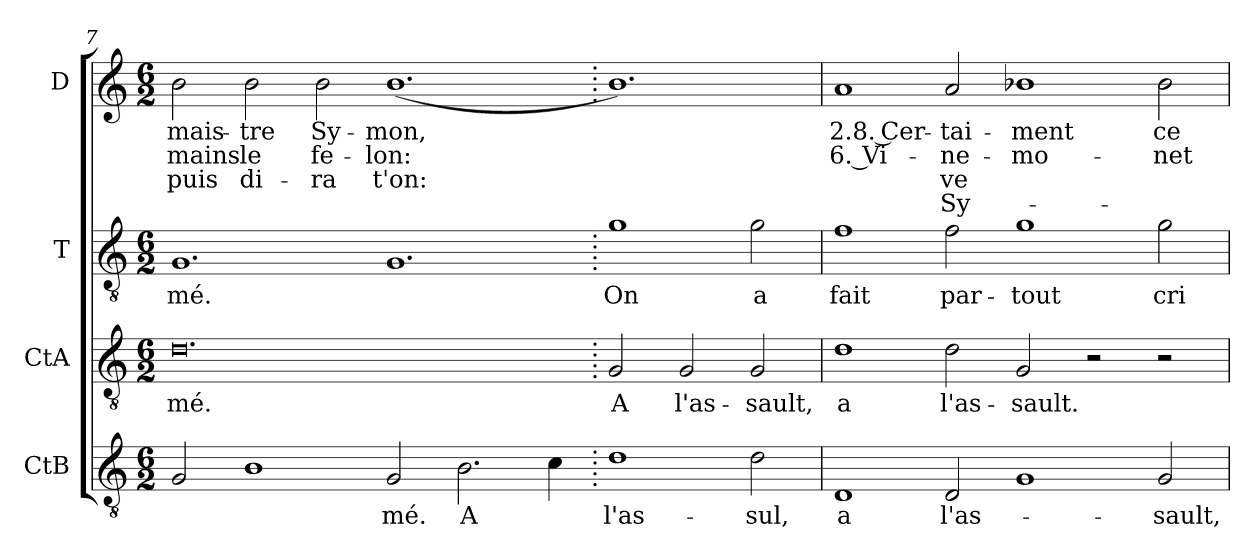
**kern	**text	**kern	**text	**kern	**text	**kern	**text	**text	**text	**text
*part4	*part4	*part3	*part3	*part2	*part2	*part1	*part1	*part1	*part1	*part1
*staff4	*staff4	*staff3	*staff3	*staff2	*staff2	*staff1	*staff1	*staff1	*staff1	*staff1
*I"CtB	*	*I"CtA	*	*I"T	*	*I"D	*	*	*	*
*clefGv2	*	*clefGv2	*	*clefGv2	*	*clefG2	*	*	*	*
*ITrd7c12	*	*ITrd7c12	*	*ITrd7c12	*	*	*	*	*	*
*k[]	*	*k[]	*	*k[]	*	*k[]	*	*	*	*
*C:	*	*C:	*	*C:	*	*C:	*	*	*	*
*M6/2	*	*M6/2	*	*M6/2	*	*M6/2	*	*	*	*
=7	=7	=7	=7	=7	=7	=7	=7	=7	=7	=7
!	!	!	!LO:LY:b:color=#000000	!	!	!	!	!	!	!
!	!	!	!	!	!LO:LY:b:color=#000000	!	!	!	!	!
!	!	!	!	!	!	!	!LO:LY:b:color=#000000	!LO:LY:b:color=#000000	!LO:LY:b:color=#000000	!
2GGi/	.	0.Di\	-mé.	1.GGi/	-mé.	2bi\	mais-	mains	puis	.
!	!	!	!	!	!	!	!LO:LY:b:color=#000000	!LO:LY:b:color=#000000	!LO:LY:b:color=#000000	!
1BBi/	.	.	.	.	.	2bi\	-tre	le	di-	.
!	!	!	!	!	!	!	!LO:LY:b:color=#000000	!LO:LY:b:color=#000000	!LO:LY:b:color=#000000	!
.	.	.	.	.	.	2bi\	Sy-	fe-	-ra	.
!	!LO:LY:b:color=#000000	!	!	!	!	!	!	!	!	!
!	!	!	!	!	!	!	!LO:LY:b:color=#000000	!LO:LY:b:color=#000000	!LO:LY:b:color=#000000	!
2GGi/	-mé.	.	.	1.GGi/	.	(1.bi/	-mon,	-lon:	t'on:	.
!	!LO:LY:b:color=#000000	!	!	!	!	!	!	!	!	!
2.BBi\	A	.	.	.	.	.	.	.	.	.
4Ci\	.	.	.	.	.	.	.	.	.	.
=8.	=8.	=8.	=8.	=8.	=8.	=8.	=8.	=8.	=8.	=8.
!	!LO:LY:b:color=#000000	!	!	!	!	!	!	!	!	!
!	!	!	!LO:LY:b:color=#000000	!	!	!	!	!	!	!
!	!	!	!	!	!LO:LY:b:color=#000000	!	!	!	!	!
1Di\	l'as-	2GGi/	A	1Gi\	On	1.bi/)	.	.	.	.
!	!	!	!LO:LY:b:color=#000000	!	!	!	!	!	!	!
.	.	2GGi/	l'as-	.	.	.	.	.	.	.
!	!LO:LY:b:color=#000000	!	!	!	!	!	!	!	!	!
!	!	!	!LO:LY:b:color=#000000	!	!	!	!	!	!	!
!	!	!	!	!	!LO:LY:b:color=#000000	!	!	!	!	!
2Di\	-sul,	2GGi/	-sault,	2Gi\	a	.	.	.	.	.
=9	=9	=9	=9	=9	=9	=9	=9	=9	=9	=9
!	!LO:LY:b:color=#000000	!	!	!	!	!	!	!	!	!
!	!	!	!LO:LY:b:color=#000000	!	!	!	!	!	!	!
!	!	!	!	!	!LO:LY:b:color=#000000	!	!	!	!	!
!	!	!	!	!	!	!	!LO:LY:b:color=#000000	!LO:LY:b:color=#000000	!	!
1DDi/	a	1Di\	a	1Fi\	fait	1ai/	2.8. Cer-	6. Vi-	.	.
!	!LO:LY:b:color=#000000	!	!	!	!	!	!	!	!	!
!	!	!	!LO:LY:b:color=#000000	!	!	!	!	!	!	!
!	!	!	!	!	!LO:LY:b:color=#000000	!	!	!	!	!
!	!	!	!	!	!	!	!LO:LY:b:color=#000000	!LO:LY:b:color=#000000	!LO:LY:b:color=#000000	!LO:LY:b:color=#000000
2DDi/	l'as-	2Di\	l'as-	2Fi\	par-	2ai/	-tai-	-ne-	-ve	Sy-
!	!	!	!LO:LY:b:color=#000000	!	!	!	!	!	!	!
!	!	!	!	!	!LO:LY:b:color=#000000	!	!	!	!	!
!	!	!	!	!	!	!	!LO:LY:b:color=#000000	!LO:LY:b:color=#000000	!	!
1GGi/	.	2GGi/	-sault.	1Gi\	-tout	1b-Xi/	-ment	-mo-	.	.
.	.	2r	.	.	.	.	.	.	.	.
!	!LO:LY:b:color=#000000	!	!	!	!	!	!	!	!	!
!	!	!	!	!	!LO:LY:b:color=#000000	!	!	!	!	!
!	!	!	!	!	!	!	!LO:LY:b:color=#000000	!LO:LY:b:color=#000000	!	!
2GGi/	-sault,	2r	.	2Gi\	cri-	2b-i\	ce	-net	.	.
=	=	=	=	=	=	=	=	=	=	=
*-	*-	*-	*-	*-	*-	*-	*-	*-	*-	*-
